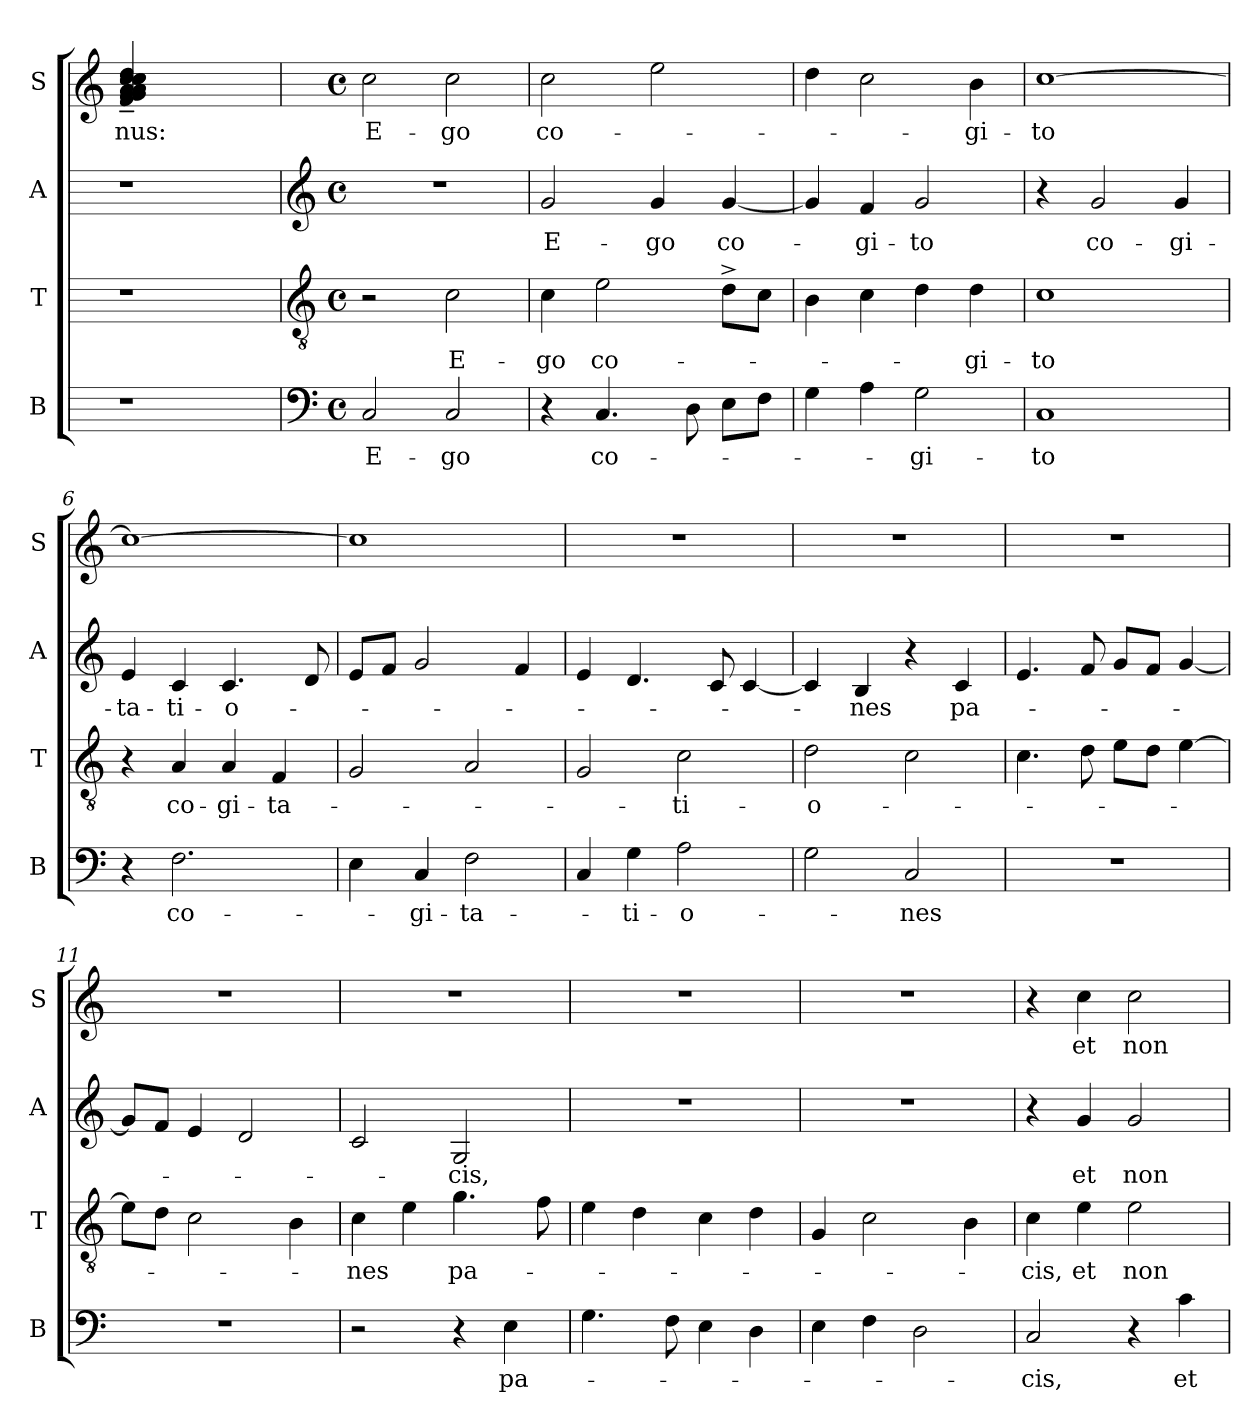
**kern	**text	**kern	**text	**kern	**text	**kern	**text
*part4	*part4	*part3	*part3	*part2	*part2	*part1	*part1
*staff4	*staff4	*staff3	*staff3	*staff2	*staff2	*staff1	*staff1
*I"B	*	*I"T	*	*I"A	*	*I"S	*
*I'B	*	*I'T	*	*I'A	*	*I'S	*
!!LO:PB:g=z
*stria5	*	*stria5	*	*stria5	*	*stria5	*
*	*	*	*	*	*	*clefG2	*
=1	=1	=1	=1	=1	=1	=1	=1
!	!	!	!	!	!	!	!LO:LY:b:cj
1r	.	1r	.	1r	.	(>(>(>4a/~> 4a/~> 4f/~> 4g/~> 4a/~> 4g/~> 4cc/~> 4cc/~> 4dd/~> 4cc/~> 4cc/~>	-nus:
.	.	.	.	.	.	2.ryy	.
!!LO:LB:g=z
=2	=2	=2	=2	=2	=2	=2	=2
*clefF4	*	*clefGv2	*	*clefG2	*	*	*
*M4/4	*	*M4/4	*	*M4/4	*	*M4/4	*
*met(c)	*	*met(c)	*	*met(c)	*	*met(c)	*
!	!LO:LY:b:cj	!	!	!	!	!	!LO:LY:b:cj
2C/	E-	2r	.	1r	.	2cc\	E-
!	!LO:LY:b:cj	!	!LO:LY:b:cj	!	!	!	!LO:LY:b:cj
2C/	-go	2c\	E-	.	.	2cc\	-go
=3	=3	=3	=3	=3	=3	=3	=3
!	!	!	!LO:LY:b:cj	!	!LO:LY:b:cj	!	!LO:LY:b:cj
4r	.	4c\	-go	2g/	E-	2cc\	co-
!	!LO:LY:b:cj	!	!LO:LY:b:cj	!	!	!	!
4.C/	co-	2e\	co-	.	.	.	.
!	!	!	!	!	!LO:LY:b:cj	!	!
.	.	.	.	4g/	-go	2ee\	.
8D\	.	.	.	.	.	.	.
!	!	!	!	!	!LO:LY:b:cj	!	!
8E\L	.	8d^<\L	.	[<4g/	co-	.	.
8F\J	.	8c\J	.	.	.	.	.
=4	=4	=4	=4	=4	=4	=4	=4
4G\	.	4B\	.	4g/]	.	4dd\	.
!	!	!	!	!	!LO:LY:b:cj	!	!
4A\	.	4c\	.	4f/	-gi-	2cc\	.
!	!LO:LY:b:cj	!	!	!	!LO:LY:b:cj	!	!
2G\	-gi-	4d\	.	2g/	-to	.	.
!	!	!	!LO:LY:b:cj	!	!	!	!LO:LY:b:cj
.	.	4d\	-gi-	.	.	4b\	-gi-
=5	=5	=5	=5	=5	=5	=5	=5
!	!LO:LY:b:cj	!	!LO:LY:b:cj	!	!	!	!LO:LY:b:cj
1C	-to	1c	-to	4r	.	[>1cc	-to
!	!	!	!	!	!LO:LY:b:cj	!	!
.	.	.	.	2g/	co-	.	.
!	!	!	!	!	!LO:LY:b:cj	!	!
.	.	.	.	4g/	-gi-	.	.
=6	=6	=6	=6	=6	=6	=6	=6
!	!	!	!	!	!LO:LY:b:cj	!	!
4r	.	4r	.	4e/	-ta-	1cc_>	.
!	!LO:LY:b:cj	!	!LO:LY:b:cj	!	!LO:LY:b:cj	!	!
2.F\	co-	4A/	co-	4c/	-ti-	.	.
!	!	!	!LO:LY:b:cj	!	!LO:LY:b:cj	!	!
.	.	4A/	-gi-	4.c/	-o-	.	.
!	!	!	!LO:LY:b:cj	!	!	!	!
.	.	4F/	-ta-	.	.	.	.
.	.	.	.	8d/	.	.	.
=7	=7	=7	=7	=7	=7	=7	=7
4E\	.	2G/	.	8e/L	.	1cc]	.
.	.	.	.	8f/J	.	.	.
!	!LO:LY:b:cj	!	!	!	!	!	!
4C/	-gi-	.	.	2g/	.	.	.
!	!LO:LY:b:cj	!	!	!	!	!	!
2F\	-ta-	2A/	.	.	.	.	.
.	.	.	.	4f/	.	.	.
!!LO:LB:g=z
=8	=8	=8	=8	=8	=8	=8	=8
4C/	.	2G/	.	4e/	.	1r	.
!	!LO:LY:b:cj	!	!	!	!	!	!
4G\	-ti-	.	.	4.d/	.	.	.
!	!LO:LY:b:cj	!	!LO:LY:b:cj	!	!	!	!
2A\	-o-	2c\	-ti-	.	.	.	.
.	.	.	.	8c/	.	.	.
.	.	.	.	[<4c/	.	.	.
=9	=9	=9	=9	=9	=9	=9	=9
!	!	!	!LO:LY:b:cj	!	!	!	!
2G\	.	2d\	-o-	4c/]	.	1r	.
!	!	!	!	!	!LO:LY:b:cj	!	!
.	.	.	.	4B/	-nes	.	.
!	!LO:LY:b:cj	!	!	!	!	!	!
2C/	-nes	2c\	.	4r	.	.	.
!	!	!	!	!	!LO:LY:b:cj	!	!
.	.	.	.	4c/	pa-	.	.
=10	=10	=10	=10	=10	=10	=10	=10
1r	.	4.c\	.	4.e/	.	1r	.
.	.	8d\	.	8f/	.	.	.
.	.	8e\L	.	8g/L	.	.	.
.	.	8d\J	.	8f/J	.	.	.
.	.	[>4e\	.	[<4g/	.	.	.
=11	=11	=11	=11	=11	=11	=11	=11
1r	.	8e\L]	.	8g/L]	.	1r	.
.	.	8d\J	.	8f/J	.	.	.
.	.	2c\	.	4e/	.	.	.
.	.	.	.	2d/	.	.	.
.	.	4B\	.	.	.	.	.
=12	=12	=12	=12	=12	=12	=12	=12
!	!	!	!LO:LY:b:cj	!	!	!	!
2r	.	4c\	-nes	2c/	.	1r	.
.	.	4e\	.	.	.	.	.
!	!	!	!LO:LY:b:cj	!	!LO:LY:b:cj	!	!
4r	.	4.g\	pa-	2G/	-cis,	.	.
!	!LO:LY:b:cj	!	!	!	!	!	!
4E\	pa-	.	.	.	.	.	.
.	.	8f\	.	.	.	.	.
=13	=13	=13	=13	=13	=13	=13	=13
4.G\	.	4e\	.	1r	.	1r	.
.	.	4d\	.	.	.	.	.
8F\	.	.	.	.	.	.	.
4E\	.	4c\	.	.	.	.	.
4D\	.	4d\	.	.	.	.	.
=14	=14	=14	=14	=14	=14	=14	=14
4E\	.	4G/	.	1r	.	1r	.
4F\	.	2c\	.	.	.	.	.
2D\	.	.	.	.	.	.	.
.	.	4B\	.	.	.	.	.
!!LO:LB:g=z
=15	=15	=15	=15	=15	=15	=15	=15
!	!LO:LY:b:cj	!	!LO:LY:b:cj	!	!	!	!
2C/	-cis,	4c\	-cis,	4r	.	4r	.
!	!	!	!LO:LY:b:cj	!	!LO:LY:b:cj	!	!LO:LY:b:cj
.	.	4e\	et	4g/	et	4cc\	et
!	!	!	!LO:LY:b:cj	!	!LO:LY:b:cj	!	!LO:LY:b:cj
4r	.	2e\	non	2g/	non	2cc\	non
!	!LO:LY:b:cj	!	!	!	!	!	!
4c\	et	.	.	.	.	.	.
=	=	=	=	=	=	=	=
*-	*-	*-	*-	*-	*-	*-	*-
